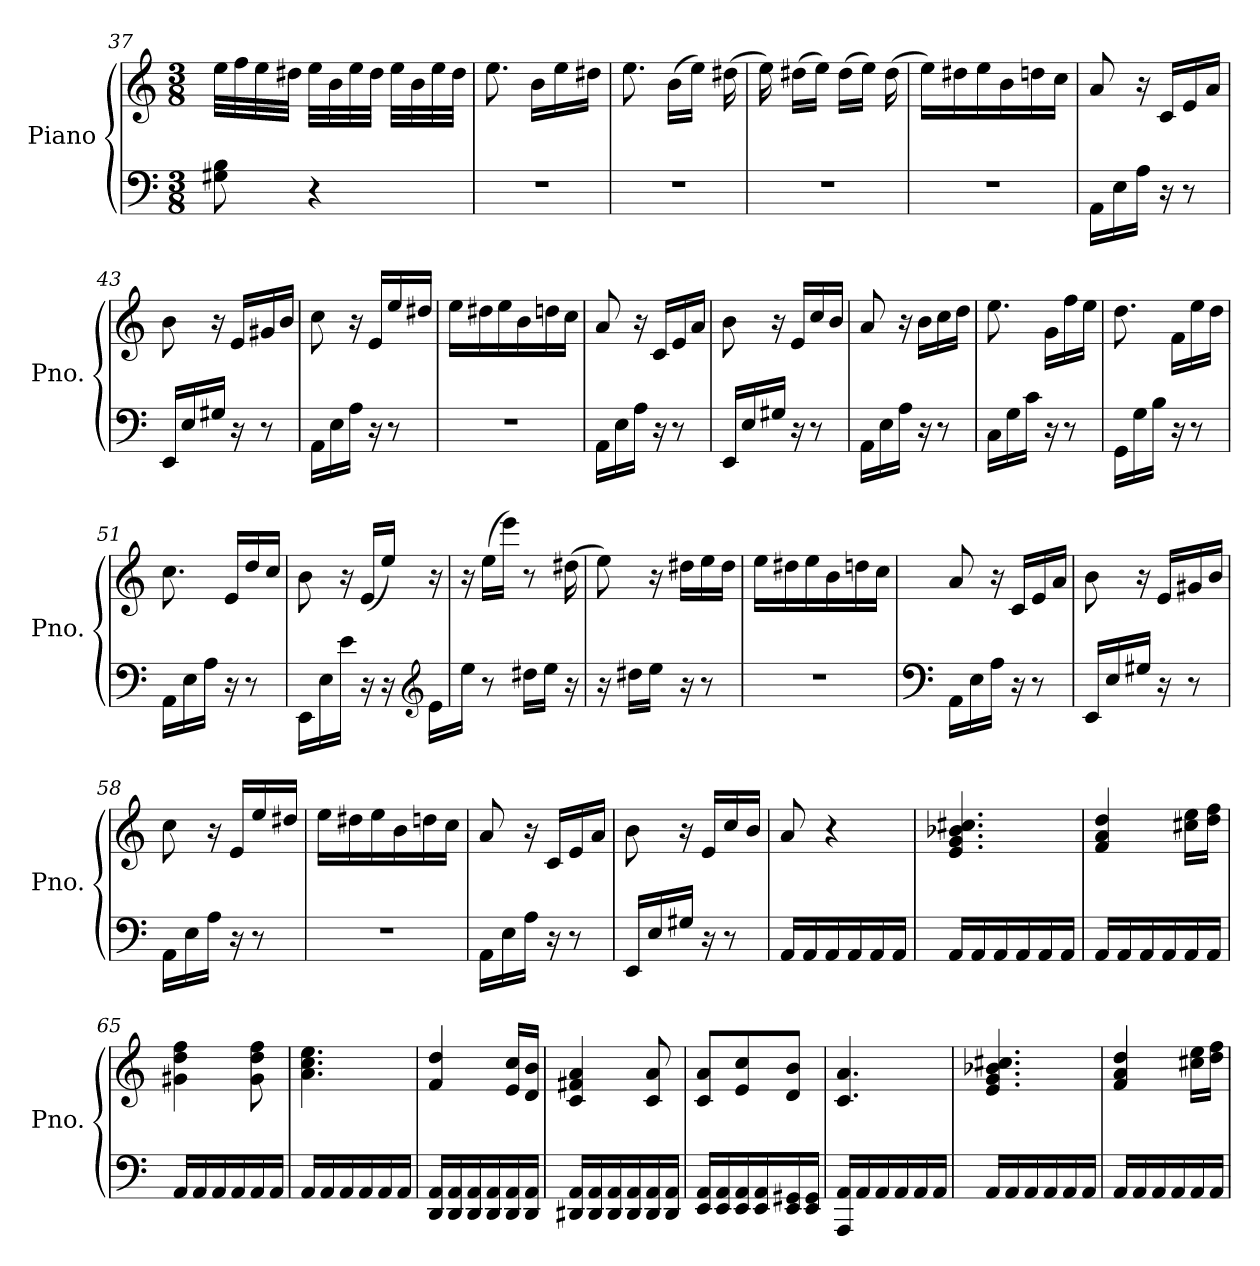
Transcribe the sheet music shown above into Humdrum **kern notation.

**kern	**kern
*part1	*part1
*staff2	*staff1
*I"Piano	*
*I'Pno.	*
*clefF4	*clefG2
*k[]	*k[]
*M3/8	*M3/8
=37	=37
8G#X\ 8B\	32ee\LLL
.	32ff\
.	32ee\
.	32dd#X\JJJ
4r	32ee\LLL
.	32b\
.	32ee\
.	32dd#\JJJ
.	32ee\LLL
.	32b\
.	32ee\
.	32dd#\JJJ
=38	=38
4.r	8.ee\
.	16b\LL
.	16ee\
.	16dd#X\JJ
=39	=39
4.r	8.ee\
.	(>16b\LL
.	16ee\JJ)
.	(>16dd#X\
!!LO:LB:g=z
=40	=40
4.r	16ee\)
.	(>16dd#X\LL
.	16ee\JJ)
.	(>16dd#\LL
.	16ee\JJ)
.	(>16dd#\
=41	=41
4.r	16ee\LL)
.	16dd#X\
.	16ee\
.	16b\
.	16ddn\
.	16cc\JJ
=42	=42
16AA\LL	8a/
16E\	.
16A\JJ	16r
16r	16c/LL
8r	16e/
.	16a/JJ
=43	=43
16EE/LL	8b\
16E/	.
16G#X/JJ	16r
16r	16e/LL
8r	16g#X/
.	16b/JJ
=44	=44
16AA\LL	8cc\
16E\	.
16A\JJ	16r
16r	16e/LL
8r	16ee/
.	16dd#X/JJ
=45	=45
4.r	16ee\LL
.	16dd#X\
.	16ee\
.	16b\
.	16ddn\
.	16cc\JJ
=46	=46
16AA\LL	8a/
16E\	.
16A\JJ	16r
16r	16c/LL
8r	16e/
.	16a/JJ
!!LO:LB:g=z
=47	=47
16EE/LL	8b\
16E/	.
16G#X/JJ	16r
16r	16e/LL
8r	16cc/
.	16b/JJ
=48	=48
16AA\LL	8a/
16E\	.
16A\JJ	16r
16r	16b\LL
8r	16cc\
.	16dd\JJ
=49	=49
16C\LL	8.ee\
16G\	.
16c\JJ	.
16r	16g\LL
8r	16ff\
.	16ee\JJ
=50	=50
16GG\LL	8.dd\
16G\	.
16B\JJ	.
16r	16f\LL
8r	16ee\
.	16dd\JJ
=51	=51
16AA\LL	8.cc\
16E\	.
16A\JJ	.
16r	16e/LL
8r	16dd/
.	16cc/JJ
=52	=52
16EE\LL	8b\
16E\	.
16e\JJ	16r
16r	(<16e/LL
16r	16ee/JJ)
*clefG2	*
16e\LL	16r
=53	=53
16ee\JJ	16r
8r	(>16ee\LL
.	16eee\JJ)
16dd#X\LL	8r
16ee\JJ	.
16r	(>16dd#X\
!!LO:LB:g=z
=54	=54
16r	8ee\)
16dd#X\LL	.
16ee\JJ	16r
16r	16dd#X\LL
8r	16ee\
.	16dd#\JJ
=55	=55
4.r	16ee\LL
.	16dd#X\
.	16ee\
.	16b\
.	16ddn\
.	16cc\JJ
=56	=56
*clefF4	*
16AA\LL	8a/
16E\	.
16A\JJ	16r
16r	16c/LL
8r	16e/
.	16a/JJ
=57	=57
16EE/LL	8b\
16E/	.
16G#X/JJ	16r
16r	16e/LL
8r	16g#X/
.	16b/JJ
=58	=58
16AA\LL	8cc\
16E\	.
16A\JJ	16r
16r	16e/LL
8r	16ee/
.	16dd#X/JJ
=59	=59
4.r	16ee\LL
.	16dd#X\
.	16ee\
.	16b\
.	16ddn\
.	16cc\JJ
=60	=60
16AA\LL	8a/
16E\	.
16A\JJ	16r
16r	16c/LL
8r	16e/
.	16a/JJ
!!LO:LB:g=z
=61	=61
16EE/LL	8b\
16E/	.
16G#X/JJ	16r
16r	16e/LL
8r	16cc/
.	16b/JJ
=62	=62
16AA/LL	8a/
16AA/	.
16AA/	4r
16AA/	.
16AA/	.
16AA/JJ	.
=63	=63
16AA/LL	4.e/ 4.g/ 4.b-X/ 4.cc#X/
16AA/	.
16AA/	.
16AA/	.
16AA/	.
16AA/JJ	.
=64	=64
16AA/LL	4f/ 4a/ 4dd/
16AA/	.
16AA/	.
16AA/	.
16AA/	16cc#X\ 16ee\LL
16AA/JJ	16dd\ 16ff\JJ
=65	=65
16AA/LL	4g#X\ 4dd\ 4ff\
16AA/	.
16AA/	.
16AA/	.
16AA/	8g#\ 8dd\ 8ff\
16AA/JJ	.
=66	=66
16AA/LL	4.a\ 4.cc\ 4.ee\
16AA/	.
16AA/	.
16AA/	.
16AA/	.
16AA/JJ	.
=67	=67
16DD/ 16AA/LL	4f/ 4dd/
16DD/ 16AA/	.
16DD/ 16AA/	.
16DD/ 16AA/	.
16DD/ 16AA/	16e/ 16cc/LL
16DD/ 16AA/JJ	16d/ 16b/JJ
!!LO:PB:g=z
=68	=68
16DD#X/ 16AA/LL	4c/ 4f#X/ 4a/
16DD#/ 16AA/	.
16DD#/ 16AA/	.
16DD#/ 16AA/	.
16DD#/ 16AA/	8c/ 8a/
16DD#/ 16AA/JJ	.
=69	=69
16EE/ 16AA/LL	8c/ 8a/L
16EE/ 16AA/	.
16EE/ 16AA/	8e/ 8cc/
16EE/ 16AA/	.
16EE/ 16GG#X/	8d/ 8b/J
16EE/ 16GG#/JJ	.
=70	=70
16AAA/ 16AA/LL	4.c/ 4.a/
16AA/	.
16AA/	.
16AA/	.
16AA/	.
16AA/JJ	.
=71	=71
16AA/LL	4.e/ 4.g/ 4.b-X/ 4.cc#X/
16AA/	.
16AA/	.
16AA/	.
16AA/	.
16AA/JJ	.
=72	=72
16AA/LL	4f/ 4a/ 4dd/
16AA/	.
16AA/	.
16AA/	.
16AA/	16cc#X\ 16ee\LL
16AA/JJ	16dd\ 16ff\JJ
=	=
*-	*-
